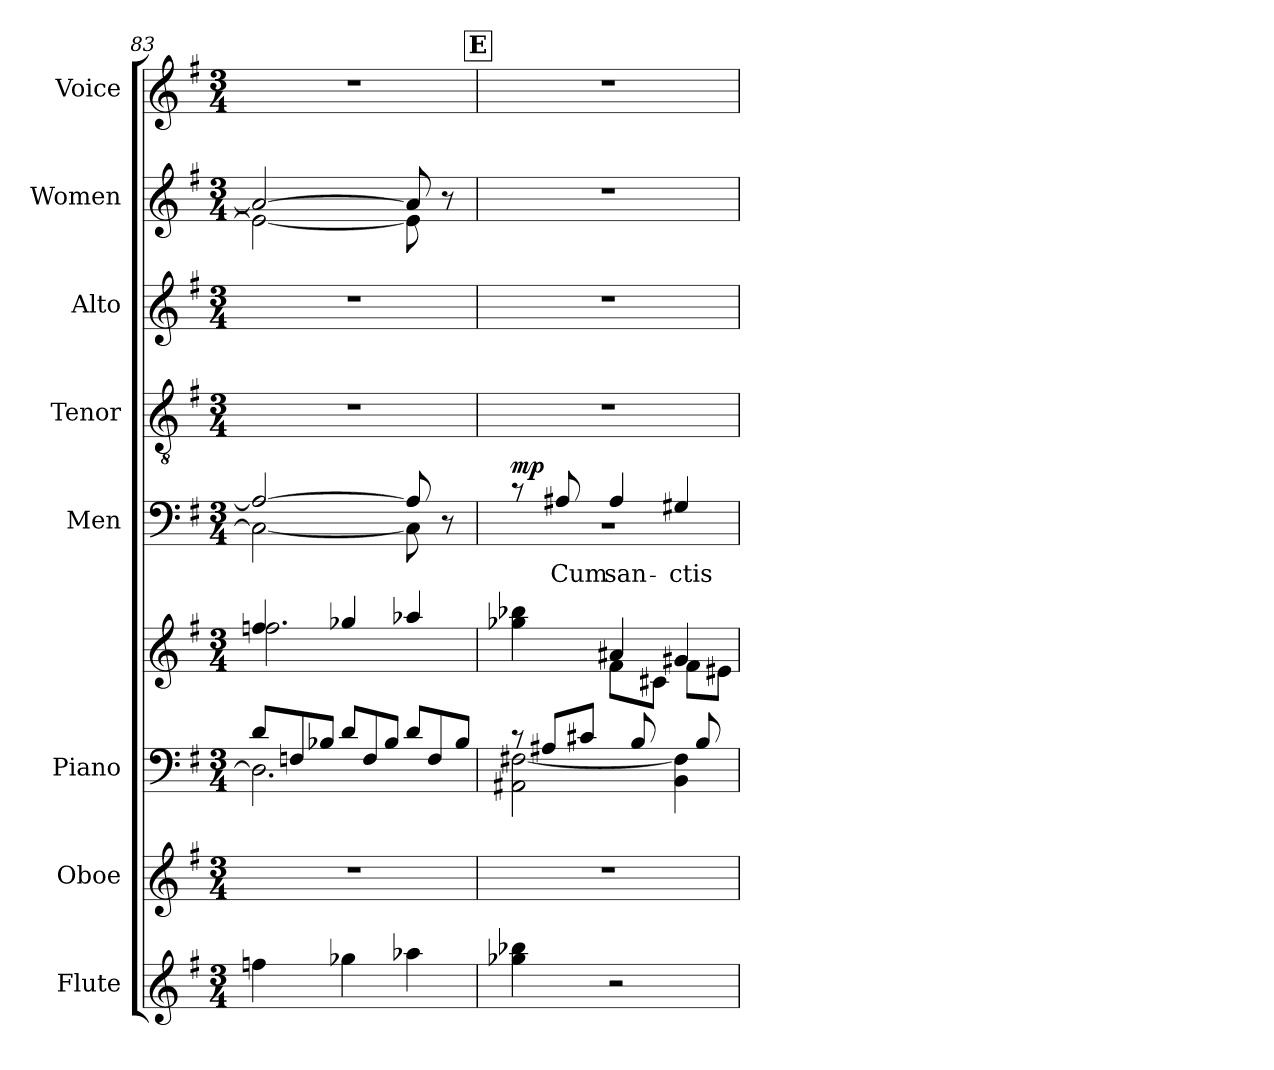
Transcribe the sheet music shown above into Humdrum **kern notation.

**kern	**kern	**kern	**kern	**kern	**text	**dynam	**kern	**kern	**kern	**kern
*part8	*part7	*part6	*part6	*part5	*part5	*part5	*part4	*part3	*part2	*part1
*staff9	*staff8	*staff7	*staff6	*staff5	*staff5	*staff5	*staff4	*staff3	*staff2	*staff1
*I"Flute	*I"Oboe	*I"Piano	*	*I"Men	*	*	*I"Tenor	*I"Alto	*I"Women	*I"Voice
*I'Fl	*I'Ob	*I'Pno.	*	*I'M.	*	*	*I'T.	*I'A.	*I'W.	*I'Vo.
*clefG2	*clefG2	*clefF4	*clefG2	*clefF4	*	*	*clefGv2	*clefG2	*clefG2	*clefG2
*k[f#]	*k[f#]	*k[f#]	*k[f#]	*k[f#]	*	*	*k[f#]	*k[f#]	*k[f#]	*k[f#]
*M3/4	*M3/4	*M3/4	*M3/4	*M3/4	*	*	*M3/4	*M3/4	*M3/4	*M3/4
*	*	*Xtuplet	*	*	*	*	*	*	*	*
=83	=83	=83	=83	=83	=83	=83	=83	=83	=83	=83
*	*	*^	*^	*^	*	*	*	*	*^	*
4ffn	2.r	12d/L	2.D\]	4ffn/	2.ff\	2A#/_	2C##\_	.	.	2.r	2.r	2a#/_	2e#\_	2.r
.	.	12Fn/	.	.	.	.	.	.	.	.	.	.	.	.
.	.	12B-X/J	.	.	.	.	.	.	.	.	.	.	.	.
4gg-X	.	12d/L	.	4gg-X/	.	.	.	.	.	.	.	.	.	.
.	.	12F/	.	.	.	.	.	.	.	.	.	.	.	.
.	.	12B-/J	.	.	.	.	.	.	.	.	.	.	.	.
4aa-X	.	12d/L	.	4aa-X/	.	8A#/]	8C##\]	.	.	.	.	8a#/]	8e#\]	.
.	.	12F/	.	.	.	.	.	.	.	.	.	.	.	.
.	.	.	.	.	.	8r	8ryy	.	.	.	.	8r	8ryy	.
.	.	12B-/J	.	.	.	.	.	.	.	.	.	.	.	.
*	*	*	*	*	*	*	*	*	*	*	*	*v	*v	*
!!LO:REH:place=s1:a:B:fs=14:t=E
=84	=84	=84	=84	=84	=84	=84	=84	=84	=84	=84	=84	=84	=84
!	!	!	!	!	!	!	!	!	!LO:DY:a	!	!	!	!
4gg-X 4bb-X	2.r	12r	2AA#X\ [2F#X\	4gg-X\ 4bb-X\	4ryy	8r	2.r	.	mp	2.r	2.r	2.r	2.r
.	.	12A#X/L	.	.	.	.	.	.	.	.	.	.	.
!	!	!	!	!	!	!	!	!LO:LY:a	!	!	!	!	!
.	.	.	.	.	.	8A#X/	.	Cum	.	.	.	.	.
.	.	12c#X/J	.	.	.	.	.	.	.	.	.	.	.
*	*	*	*	*	*Xtuplet	*	*	*	*	*	*	*	*
!	!	!	!	!	!	!	!	!LO:LY:a	!	!	!	!	!
2r	.	12ryy	.	4a#X/	12f#\L	4A#/	.	san-	.	.	.	.	.
.	.	12B/	.	.	12ryy	.	.	.	.	.	.	.	.
.	.	6ryy	.	.	12c#X\J	.	.	.	.	.	.	.	.
!	!	!	!	!	!	!	!	!LO:LY:a	!	!	!	!	!
.	.	.	4BB\ 4F#\]	4g#X/	12f#\L	4G#X/	.	-ctis	.	.	.	.	.
.	.	12B/	.	.	12ryy	.	.	.	.	.	.	.	.
.	.	12ryy	.	.	12e#X\J	.	.	.	.	.	.	.	.
*	*	*v	*v	*	*	*v	*v	*	*	*	*	*	*
*	*	*	*v	*v	*	*	*	*	*	*	*
=	=	=	=	=	=	=	=	=	=	=
*-	*-	*-	*-	*-	*-	*-	*-	*-	*-	*-
